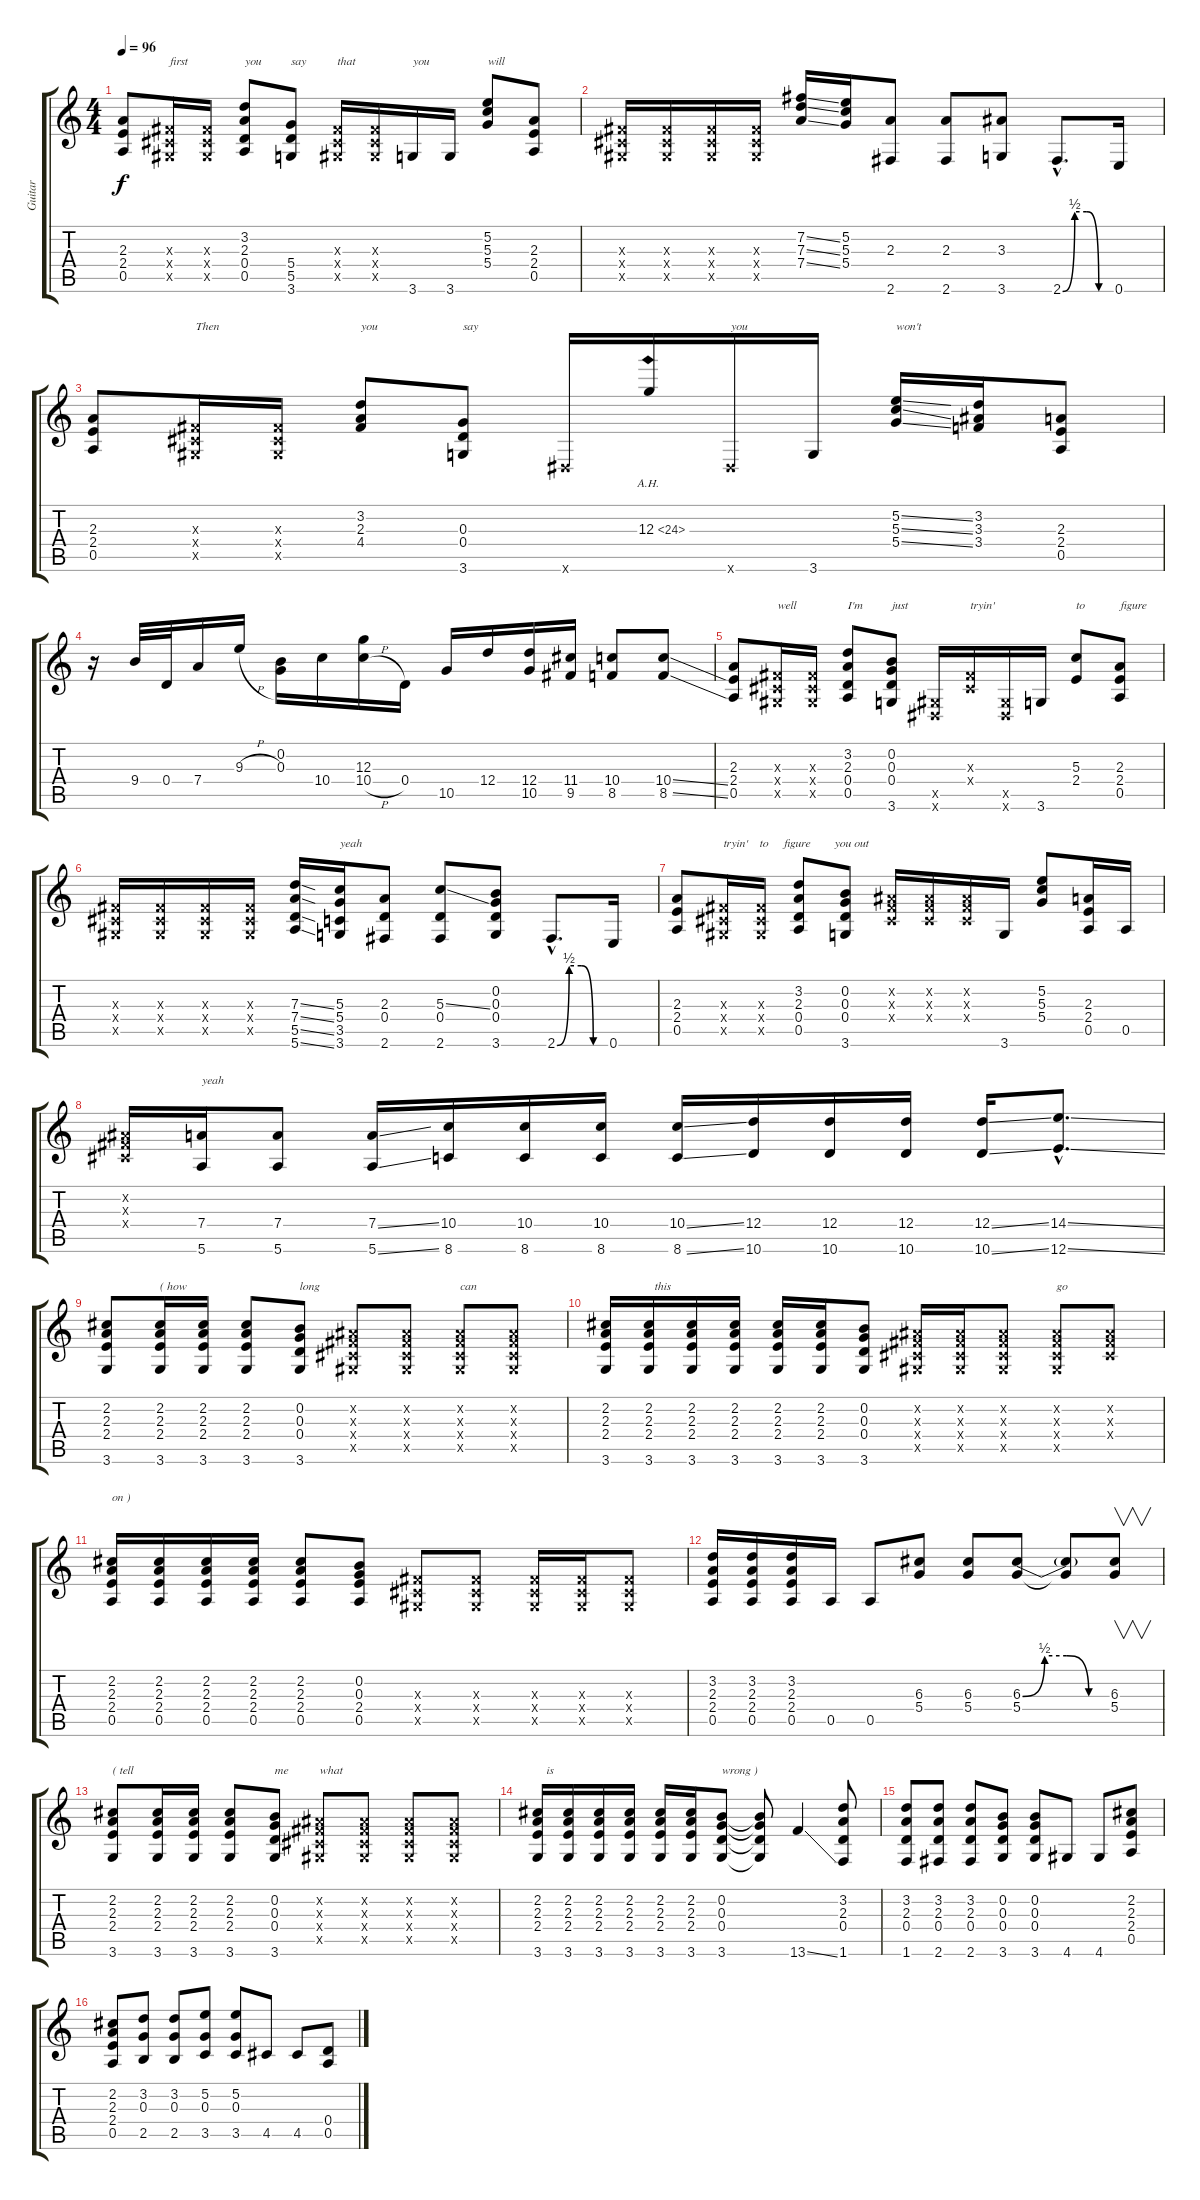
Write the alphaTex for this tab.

\track ("Guitar" "Guitar") {instrument overdrivenguitar}
\staff {score tabs}
\tuning (E4 B3 G3 D3 A2 E2) {hide}
\ts (4 4)
\tempo 96
\clef g2
\ks c
(2.3 2.4 0.5).8{dy f} (-1.3{x} -1.4{x} -1.5{x}).16{txt "first"} (-1.3{x} -1.4{x} -1.5{x}).16 (3.2 2.3 0.4 0.5).8{txt "you"} (5.4 5.5 3.6).8{txt "say"} (-1.3{x} -1.4{x} -1.5{x}).16{txt "that"} (-1.3{x} -1.4{x} -1.5{x}).16 3.6.16{txt "you"} 3.6.16 (5.2 5.3 5.4).8{txt "will"} (2.3 2.4 0.5).8 |
(-1.3{x} -1.4{x} -1.5{x}).16 (-1.3{x} -1.4{x} -1.5{x}).16 (-1.3{x} -1.4{x} -1.5{x}).16 (-1.3{x} -1.4{x} -1.5{x}).16 (7.2{ss} 7.3{ss} 7.4{ss}).16 (5.2 5.3 5.4).16 (2.3 2.6).8 (2.3 2.6).8 (3.3 3.6).8 2.6{be (custom 0 0 15 2 30 2 45 0 60 0) hac}.8{d} 0.6.16 |
(2.3 2.4 0.5).8 (-1.3{x} -1.4{x} -1.5{x}).16{txt "Then"} (-1.3{x} -1.4{x} -1.5{x}).16 (3.2 2.3 4.4).8{txt "you"} (0.3 0.4 3.6).8{txt "say"} -1.6{x}.16 12.3{ah 12}.16 -1.6{x}.16{txt "you"} 3.6.16 (5.2{ss} 5.3{ss} 5.4{ss}).16{txt "won't"} (3.2 3.3 3.4).16 (2.3 2.4 0.5).8 |
r.16 9.4.32 0.4.32 7.4.16 9.3{h}.16 (0.2 0.3).16 10.4.16 (12.3 10.4{h}).16 0.4.16 10.5.16 12.4.16 (12.4 10.5).16 (11.4 9.5).16 (10.4 8.5).8 (10.4{ss} 8.5{ss}).8 |
(2.3 2.4 0.5).8 (-1.3{x} -1.4{x} -1.5{x}).16{txt "well"} (-1.3{x} -1.4{x} -1.5{x}).16 (3.2 2.3 0.4 0.5).8{txt "I'm"} (0.2 0.3 0.4 3.6).8{txt "just"} (-1.5{x} -1.6{x}).16 (-1.3{x} -1.4{x}).16{txt "tryin'"} (-1.5{x} -1.6{x}).16 3.6.16 (5.3 2.4).8{txt "to"} (2.3 2.4 0.5).8{txt "figure"} |
(-1.3{x} -1.4{x} -1.5{x}).16 (-1.3{x} -1.4{x} -1.5{x}).16 (-1.3{x} -1.4{x} -1.5{x}).16 (-1.3{x} -1.4{x} -1.5{x}).16 (7.3{ss} 7.4{ss} 5.5{ss} 5.6{ss}).16 (5.3 5.4 3.5 3.6).16{txt "yeah"} (2.3 0.4 2.6).8 (5.3{ss} 0.4 2.6).8 (0.2 0.3 0.4 3.6).8 2.6{be (custom 0 0 15 2 30 2 45 0 60 0) hac}.8{d} 0.6.16 |
(2.3 2.4 0.5).8 (-1.3{x} -1.4{x} -1.5{x}).16{txt "tryin'    to     figure        you out"} (-1.3{x} -1.4{x} -1.5{x}).16 (3.2 2.3 0.4 0.5).8 (0.2 0.3 0.4 3.6).8 (-1.2{x} -1.3{x} -1.4{x}).16 (-1.2{x} -1.3{x} -1.4{x}).16 (-1.2{x} -1.3{x} -1.4{x}).16 3.6.16 (5.2 5.3 5.4).8 (2.3 2.4 0.5).16 0.5.16 |
(-1.2{x} -1.3{x} -1.4{x}).16 (7.4 5.6).16{txt "yeah"} (7.4 5.6).8 (7.4{ss} 5.6{ss}).16 (10.4 8.6).16 (10.4 8.6).16 (10.4 8.6).16 (10.4{ss} 8.6{ss}).16 (12.4 10.6).16 (12.4 10.6).16 (12.4 10.6).16 (12.4{ss} 10.6{ss}).16 (14.4{ss hac} 12.6{ss hac}).8{d} |
(2.2 2.3 2.4 3.6).8 (2.2 2.3 2.4 3.6).16{txt "( how"} (2.2 2.3 2.4 3.6).16 (2.2 2.3 2.4 3.6).8 (0.2 0.3 0.4 3.6).8{txt "long"} (-1.2{x} -1.3{x} -1.4{x} -1.5{x}).8 (-1.2{x} -1.3{x} -1.4{x} -1.5{x}).8 (-1.2{x} -1.3{x} -1.4{x} -1.5{x}).8{txt "can"} (-1.2{x} -1.3{x} -1.4{x} -1.5{x}).8 |
(2.2 2.3 2.4 3.6).16 (2.2 2.3 2.4 3.6).16{txt "  this "} (2.2 2.3 2.4 3.6).16 (2.2 2.3 2.4 3.6).16 (2.2 2.3 2.4 3.6).16 (2.2 2.3 2.4 3.6).16 (0.2 0.3 0.4 3.6).8 (-1.2{x} -1.3{x} -1.4{x} -1.5{x}).16 (-1.2{x} -1.3{x} -1.4{x} -1.5{x}).16 (-1.2{x} -1.3{x} -1.4{x} -1.5{x}).8 (-1.2{x} -1.3{x} -1.4{x} -1.5{x}).8{txt "go"} (-1.2{x} -1.3{x} -1.4{x}).8 |
(2.2 2.3 2.4 0.5).16{txt "on )"} (2.2 2.3 2.4 0.5).16 (2.2 2.3 2.4 0.5).16 (2.2 2.3 2.4 0.5).16 (2.2 2.3 2.4 0.5).8 (0.2 0.3 2.4 0.5).8 (-1.3{x} -1.4{x} -1.5{x}).8 (-1.3{x} -1.4{x} -1.5{x}).8 (-1.3{x} -1.4{x} -1.5{x}).16 (-1.3{x} -1.4{x} -1.5{x}).16 (-1.3{x} -1.4{x} -1.5{x}).8 |
(3.2 2.3 2.4 0.5).16 (3.2 2.3 2.4 0.5).16 (3.2 2.3 2.4 0.5).16 0.5.16 0.5.8 (6.3 5.4).8 (6.3 5.4).8 (6.3{be (custom 0 0 15 2 30 2 45 0 60 0)} 5.4).8 (6.3{t} 5.4{t}).8 (6.3 5.4).8{v} |
(2.2 2.3 2.4 3.6).8{txt "( tell"} (2.2 2.3 2.4 3.6).16 (2.2 2.3 2.4 3.6).16 (2.2 2.3 2.4 3.6).8 (0.2 0.3 0.4 3.6).8{txt "me"} (-1.2{x} -1.3{x} -1.4{x} -1.5{x}).8{txt "what"} (-1.2{x} -1.3{x} -1.4{x} -1.5{x}).8 (-1.2{x} -1.3{x} -1.4{x} -1.5{x}).8 (-1.2{x} -1.3{x} -1.4{x} -1.5{x}).8 |
(2.2 2.3 2.4 3.6).16{txt "   is"} (2.2 2.3 2.4 3.6).16 (2.2 2.3 2.4 3.6).16 (2.2 2.3 2.4 3.6).16 (2.2 2.3 2.4 3.6).16 (2.2 2.3 2.4 3.6).16 (0.2 0.3 0.4 3.6).8{txt "wrong )"} (0.2{t} 0.3{t} 0.4{t} 3.6{t}).8 13.6{ss}.4 (3.2 2.3 0.4 1.6).8 |
(3.2 2.3 0.4 1.6).8 (3.2 2.3 0.4 2.6).8 (3.2 2.3 0.4 2.6).8 (0.2 0.3 0.4 3.6).8 (0.2 0.3 0.4 3.6).8 4.6.8 4.6.8 (2.2 2.3 2.4 0.5).8 |
(2.2 2.3 2.4 0.5).8 (3.2 0.3 2.5).8 (3.2 0.3 2.5).8 (5.2 0.3 3.5).8 (5.2 0.3 3.5).8 4.5.8 4.5.8 (0.4 0.5).8
